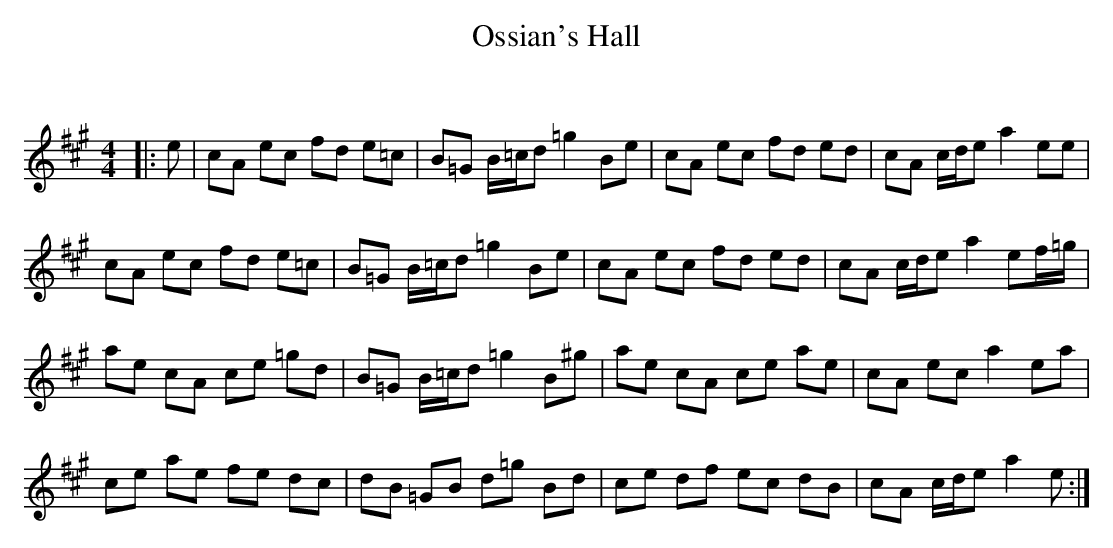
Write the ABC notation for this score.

X:1
T: Ossian's Hall
C:
Q: 232
K:A
M:4/4
L:1/8
|:e|cA ec fd e=c|B=G B1/2=c1/2d =g2 Be|cA ec fd ed|cA c1/2d1/2e a2 ee|
cA ec fd e=c|B=G B1/2=c1/2d =g2 Be|cA ec fd ed|cA c1/2d1/2e a2 ef1/2=g1/2|
ae cA ce =gd|B=G B1/2=c1/2d =g2 B^g|ae cA ce ae|cA ec a2 ea|
ce ae fe dc|dB =GB d=g Bd|ce df ec dB|cA c1/2d1/2e a2 e:|
